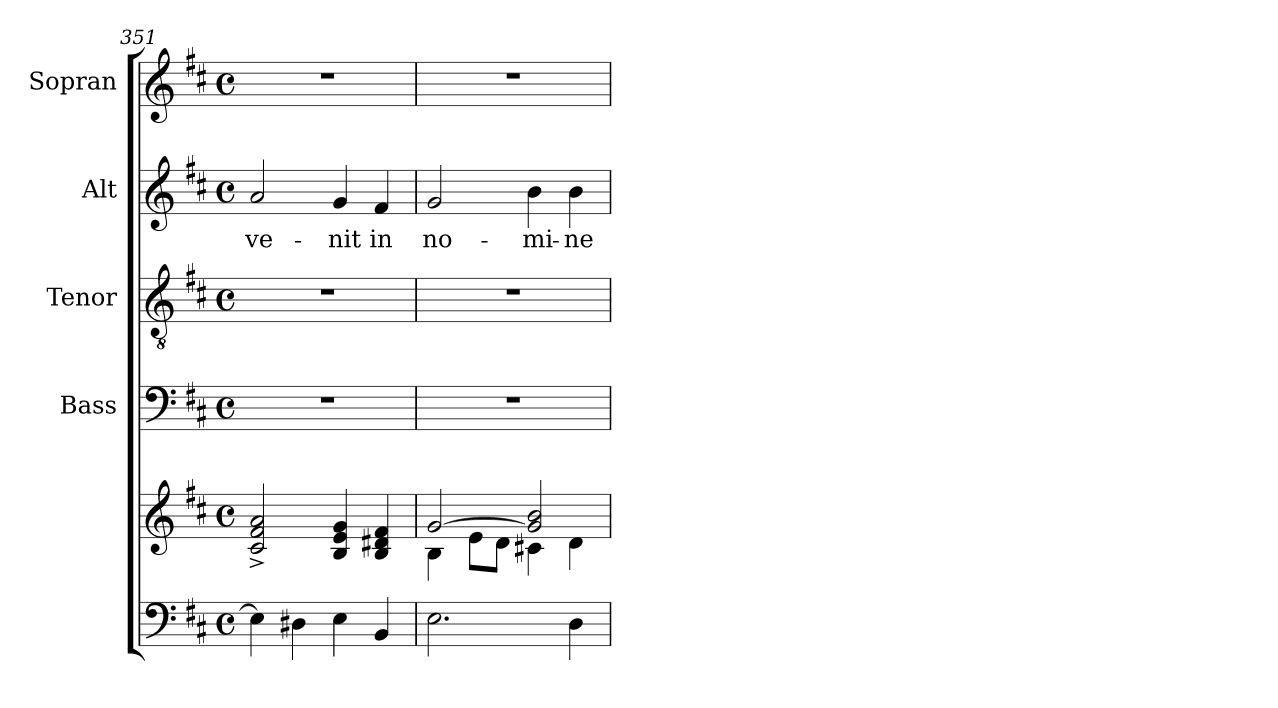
**kern	**kern	**kern	**kern	**kern	**text	**kern
*part5	*part5	*part4	*part3	*part2	*part2	*part1
*staff6	*staff5	*staff4	*staff3	*staff2	*staff2	*staff1
*	*	*I"Bass	*I"Tenor	*I"Alt	*	*I"Sopran
*	*	*I'B.	*I'T.	*I'A.	*	*I'S.
!!LO:PB:g=z
*clefF4	*clefG2	*clefF4	*clefGv2	*clefG2	*	*clefG2
*k[f#c#]	*k[f#c#]	*k[f#c#]	*k[f#c#]	*k[f#c#]	*	*k[f#c#]
*D:	*D:	*D:	*D:	*D:	*	*D:
*M4/4	*M4/4	*M4/4	*M4/4	*M4/4	*	*M4/4
*met(c)	*met(c)	*met(c)	*met(c)	*met(c)	*	*met(c)
=351	=351	=351	=351	=351	=351	=351
!	!	!	!	!	!LO:LY:b	!
4E\]	2c#/^< 2f#/^< 2a/^<	1r	1r	2a/	ve-	1r
4D#X\	.	.	.	.	.	.
!	!	!	!	!	!LO:LY:b	!
4E\	4B/ 4e/ 4g/	.	.	4g/	-nit	.
!	!	!	!	!	!LO:LY:b	!
4BB/	4B/ 4d#X/ 4f#/	.	.	4f#/	in	.
=352	=352	=352	=352	=352	=352	=352
*	*^	*	*	*	*	*
!	!	!	!	!	!	!LO:LY:b	!
2.E\	[>2g/	4B\	1r	1r	2g/	no-	1r
.	.	8e\L	.	.	.	.	.
.	.	8d\J	.	.	.	.	.
!	!	!	!	!	!	!LO:LY:b	!
.	2g/] 2b/	4c#X\	.	.	4b\	-mi-	.
!	!	!	!	!	!	!LO:LY:b	!
4D\	.	4d\	.	.	4b\	-ne	.
*	*v	*v	*	*	*	*	*
=	=	=	=	=	=	=
*-	*-	*-	*-	*-	*-	*-
